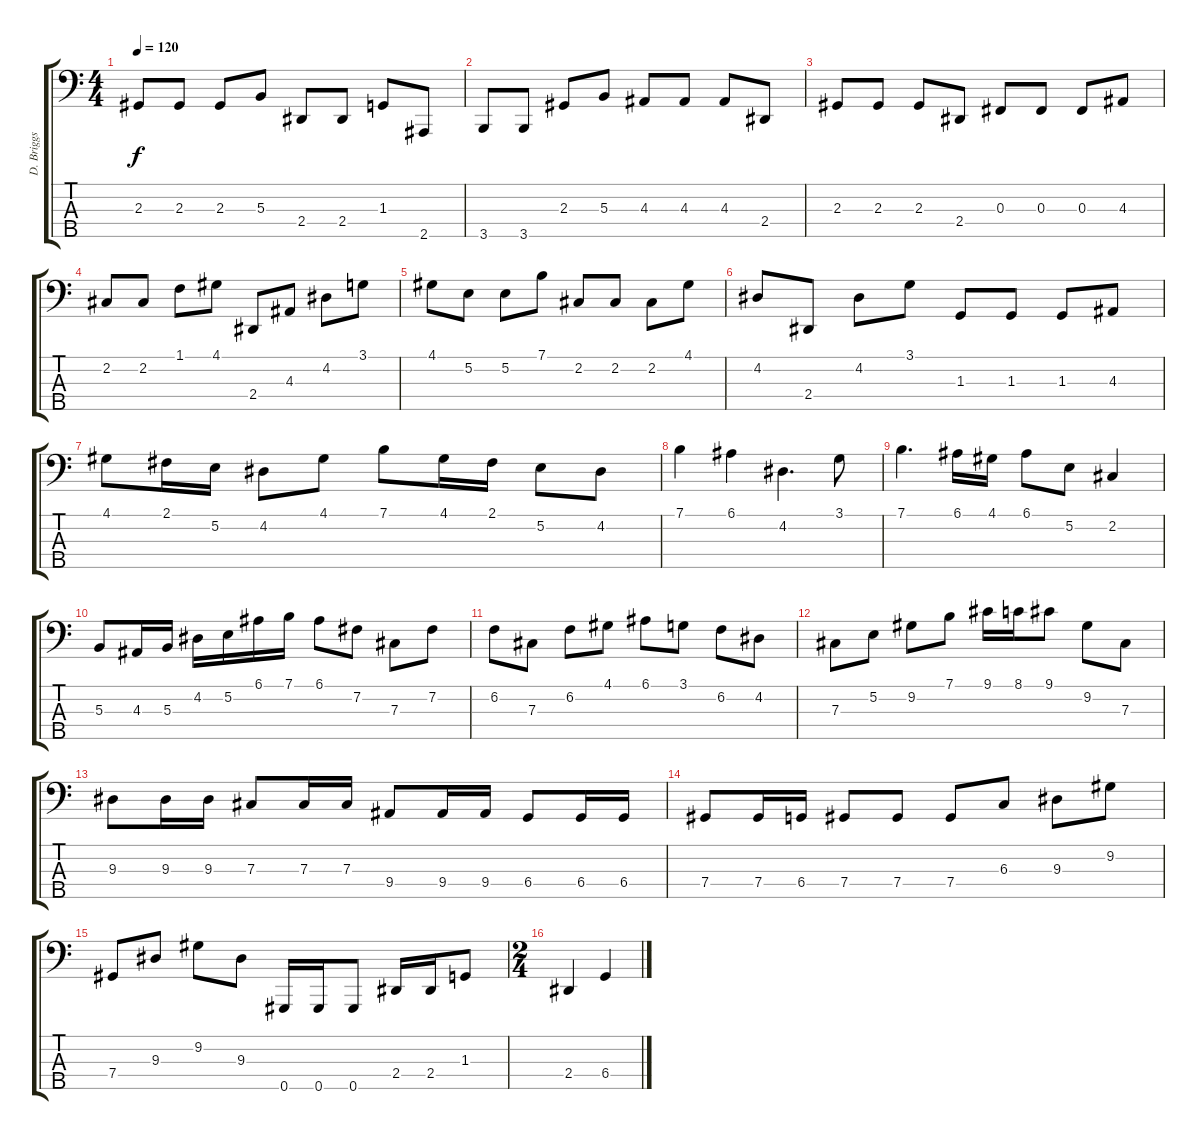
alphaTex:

\track ("D. Briggs Bass" "D. Briggs ") {instrument electricbassfinger}
\staff {score tabs}
\tuning (E2 B1 Gb1 Db1 Ab0) {hide}
\ts (4 4)
\tempo 120
\clef f4
\ks c
2.3.8{dy f} 2.3.8 2.3.8 5.3.8 2.4.8 2.4.8 1.3.8 2.5.8 |
3.5.8 3.5.8 2.3.8 5.3.8 4.3.8 4.3.8 4.3.8 2.4.8 |
2.3.8 2.3.8 2.3.8 2.4.8 0.3.8 0.3.8 0.3.8 4.3.8 |
2.2.8 2.2.8 1.1.8 4.1.8 2.4.8 4.3.8 4.2.8 3.1.8 |
4.1.8 5.2.8 5.2.8 7.1.8 2.2.8 2.2.8 2.2.8 4.1.8 |
4.2.8 2.4.8 4.2.8 3.1.8 1.3.8 1.3.8 1.3.8 4.3.8 |
4.1.8 2.1.16 5.2.16 4.2.8 4.1.8 7.1.8 4.1.16 2.1.16 5.2.8 4.2.8 |
7.1.4 6.1.4 4.2.4{d} 3.1.8 |
7.1.4{d} 6.1.16 4.1.16 6.1.8 5.2.8 2.2.4 |
5.3.8 4.3.16 5.3.16 4.2.16 5.2.16 6.1.16 7.1.16 6.1.8 7.2.8 7.3.8 7.2.8 |
6.2.8 7.3.8 6.2.8 4.1.8 6.1.8 3.1.8 6.2.8 4.2.8 |
7.3.8 5.2.8 9.2.8 7.1.8 9.1.16 8.1.16 9.1.8 9.2.8 7.3.8 |
9.3.8 9.3.16 9.3.16 7.3.8 7.3.16 7.3.16 9.4.8 9.4.16 9.4.16 6.4.8 6.4.16 6.4.16 |
7.4.8 7.4.16 6.4.16 7.4.8 7.4.8 7.4.8 6.3.8 9.3.8 9.2.8 |
7.4.8 9.3.8 9.2.8 9.3.8 0.5.16 0.5.16 0.5.8 2.4.16 2.4.16 1.3.8 |
\ts (2 4)
2.4.4 6.4.4
